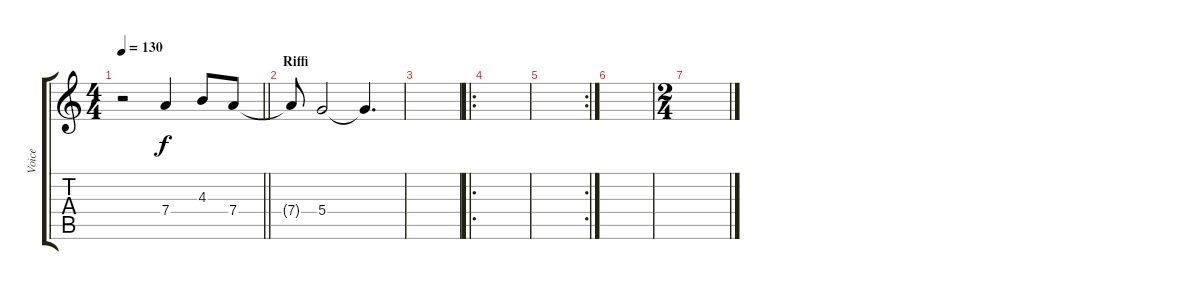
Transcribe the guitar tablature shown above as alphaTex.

\track ("Voice" "Voice") {instrument electricguitarjazz}
\staff {score tabs}
\tuning (E4 B3 G3 D3 A2 E2) {hide}
\ts (4 4)
\tempo 130
\clef g2
\barLineRight lightlight
\ks c
r.2{dy f} 7.4.4 4.3.8 7.4.8 |
\section ("" "Riffi")
7.4{t}.8 5.4.2 5.4{t}.4{d} |
|
\ro
|
\rc 2
|
|
\ts (2 4)
